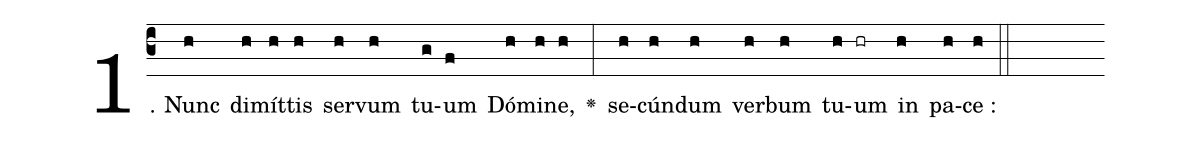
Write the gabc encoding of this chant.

%%
(c3)1. Nunc(h) di(h)mít(h)tis(h) ser(h)vum(h) tu(g)um(f) Dó(h)mi(h)ne,(h) <v>\greheightstar</v>(:) se(h)cún(h)dum(h) ver(h)bum(h) tu(h)um(hr) in(h) pa(h)ce :(h) (::)
